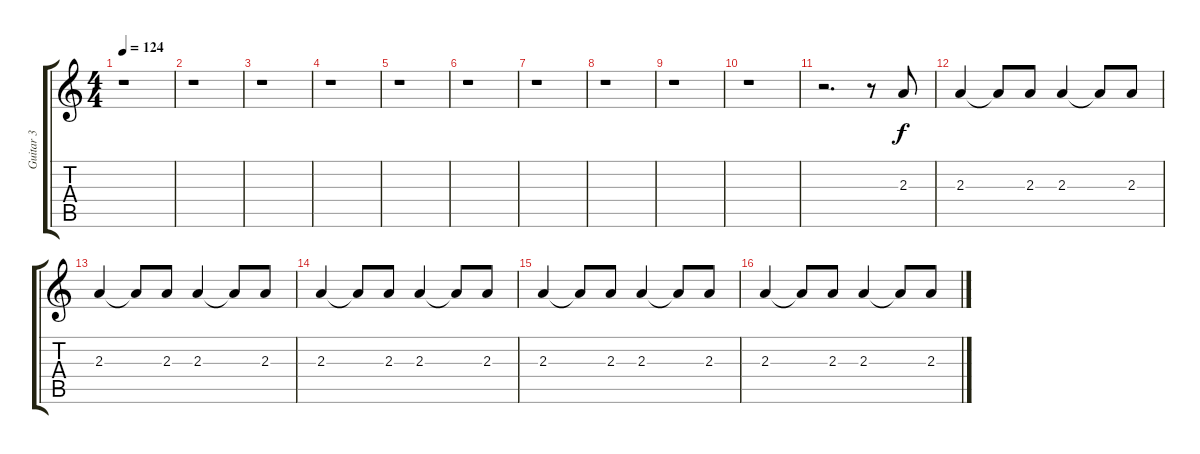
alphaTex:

\track ("Guitar 3" "Guitar 3") {instrument distortionguitar}
\staff {score tabs}
\tuning (E4 B3 G3 D3 A2 E2) {hide}
\ts (4 4)
\tempo 124
\clef g2
\ks c
r.1{dy f} |
r.1 |
r.1 |
r.1 |
r.1 |
r.1 |
r.1 |
r.1 |
r.1 |
r.1{volume 9 instrument electricguitarclean} |
r.2{d} r.8 2.3.8 |
2.3.4 2.3{t}.8 2.3.8 2.3.4 2.3{t}.8 2.3.8 |
2.3.4 2.3{t}.8 2.3.8 2.3.4 2.3{t}.8 2.3.8 |
2.3.4 2.3{t}.8 2.3.8 2.3.4 2.3{t}.8 2.3.8 |
2.3.4 2.3{t}.8 2.3.8 2.3.4 2.3{t}.8 2.3.8 |
2.3.4 2.3{t}.8 2.3.8 2.3.4 2.3{t}.8 2.3.8
